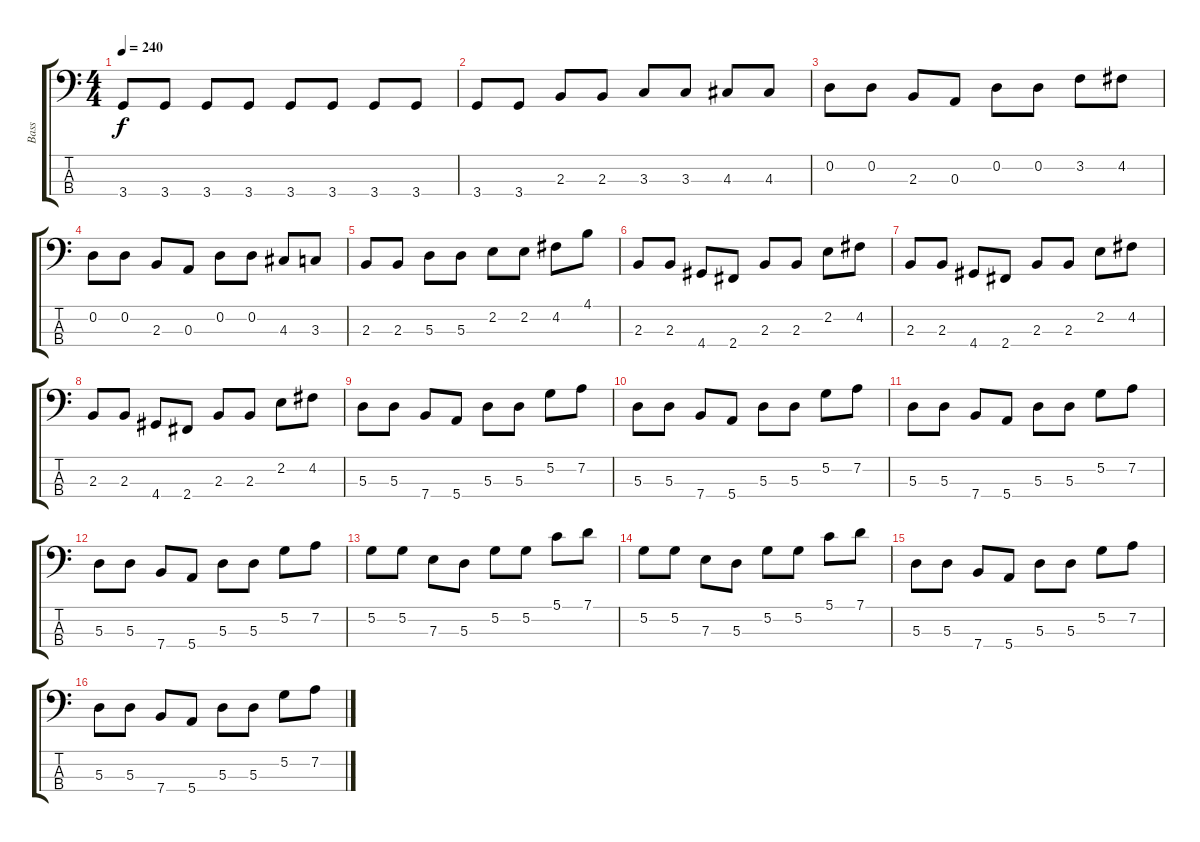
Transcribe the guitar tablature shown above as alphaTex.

\track ("Bass" "Bass") {instrument electricbassfinger}
\staff {score tabs}
\tuning (G2 D2 A1 E1) {hide}
\ts (4 4)
\tempo 240
\clef f4
\ks c
3.4.8{dy f} 3.4.8 3.4.8 3.4.8 3.4.8 3.4.8 3.4.8 3.4.8 |
3.4.8 3.4.8 2.3.8 2.3.8 3.3.8 3.3.8 4.3.8 4.3.8 |
0.2.8 0.2.8 2.3.8 0.3.8 0.2.8 0.2.8 3.2.8 4.2.8 |
0.2.8 0.2.8 2.3.8 0.3.8 0.2.8 0.2.8 4.3.8 3.3.8 |
2.3.8 2.3.8 5.3.8 5.3.8 2.2.8 2.2.8 4.2.8 4.1.8 |
2.3.8 2.3.8 4.4.8 2.4.8 2.3.8 2.3.8 2.2.8 4.2.8 |
2.3.8 2.3.8 4.4.8 2.4.8 2.3.8 2.3.8 2.2.8 4.2.8 |
2.3.8 2.3.8 4.4.8 2.4.8 2.3.8 2.3.8 2.2.8 4.2.8 |
5.3.8 5.3.8 7.4.8 5.4.8 5.3.8 5.3.8 5.2.8 7.2.8 |
5.3.8 5.3.8 7.4.8 5.4.8 5.3.8 5.3.8 5.2.8 7.2.8 |
5.3.8 5.3.8 7.4.8 5.4.8 5.3.8 5.3.8 5.2.8 7.2.8 |
5.3.8 5.3.8 7.4.8 5.4.8 5.3.8 5.3.8 5.2.8 7.2.8 |
5.2.8 5.2.8 7.3.8 5.3.8 5.2.8 5.2.8 5.1.8 7.1.8 |
5.2.8 5.2.8 7.3.8 5.3.8 5.2.8 5.2.8 5.1.8 7.1.8 |
5.3.8 5.3.8 7.4.8 5.4.8 5.3.8 5.3.8 5.2.8 7.2.8 |
5.3.8 5.3.8 7.4.8 5.4.8 5.3.8 5.3.8 5.2.8 7.2.8
